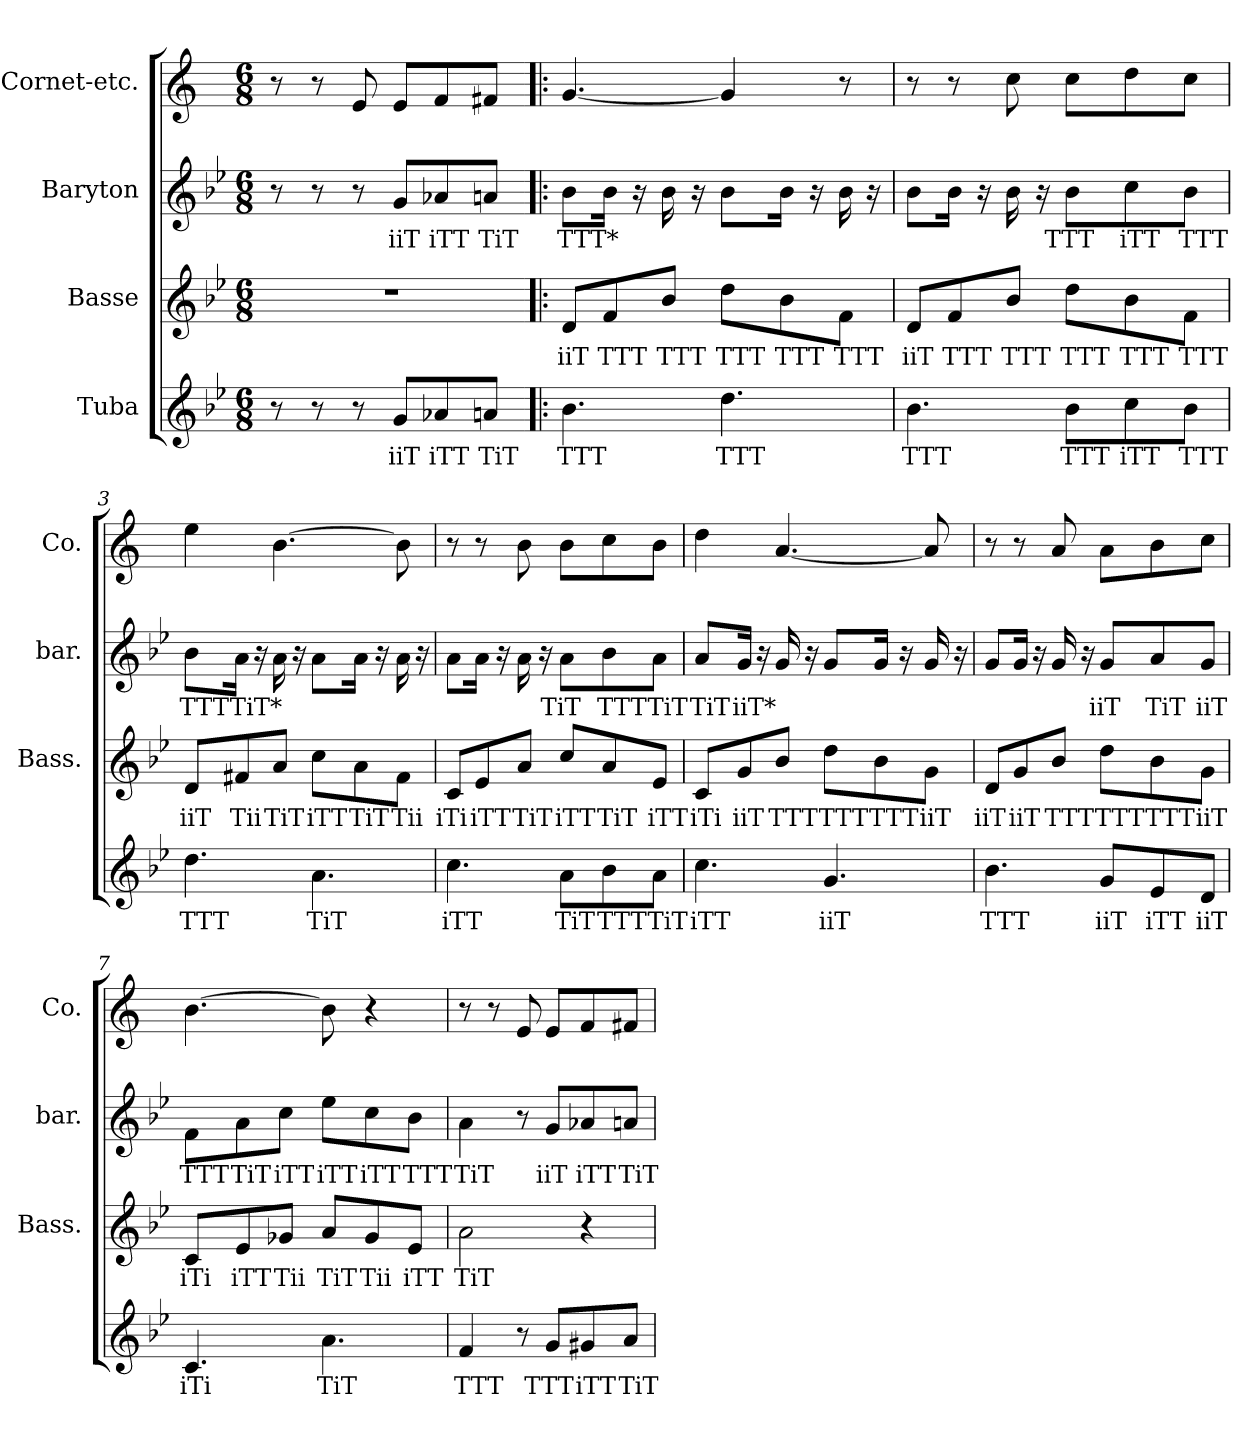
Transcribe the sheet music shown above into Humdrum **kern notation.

**kern	**text	**kern	**text	**kern	**text	**kern
*part4	*part4	*part3	*part3	*part2	*part2	*part1
*staff4	*staff4	*staff3	*staff3	*staff2	*staff2	*staff1
*I"Tuba	*	*I"Basse	*	*I"Baryton	*	*I"Cornet-etc.
*	*	*I'Bass.	*	*I'bar.	*	*I'Co.
*clefG2	*	*clefG2	*	*clefG2	*	*clefG2
*ITrd15c26	*	*ITrd8c14	*	*ITrd8c14	*	*ITrd1c2
*k[b-e-]	*	*k[b-e-]	*	*k[b-e-]	*	*k[b-e-]
*M6/8	*	*M6/8	*	*M6/8	*	*M6/8
*MM90	*	*MM90	*	*MM90	*	*MM90
=	=	=	=	=	=	=
8r	.	2.r	.	8r	.	8r
8r	.	.	.	8r	.	8r
8r	.	.	.	8r	.	8d/
!	!LO:LY:b	!	!	!	!LO:LY:b	!
8GG/L	iiT	.	.	8G/L	iiT	8d/L
!	!LO:LY:b	!	!	!	!LO:LY:b	!
8AA-X/	iTT	.	.	8A-X/	iTT	8e-/
!	!LO:LY:b	!	!	!	!LO:LY:b	!
8AAn/J	TiT	.	.	8An/J	TiT	8en/J
=1!|:	=1!|:	=1!|:	=1!|:	=1!|:	=1!|:	=1!|:
!	!LO:LY:b	!	!LO:LY:b	!	!LO:LY:b	!
4.BB-\	TTT	8D/L	iiT	8B-\L	TTT*	[4.f/
!	!	!	!LO:LY:b	!	!	!
.	.	8F/	TTT	16B-\Jk	.	.
.	.	.	.	16r	.	.
!	!	!	!LO:LY:b	!	!	!
.	.	8B-/J	TTT	16B-\	.	.
.	.	.	.	16r	.	.
!	!LO:LY:b	!	!LO:LY:b	!	!	!
4.D\	TTT	8d\L	TTT	8B-\L	.	4f/]
!	!	!	!LO:LY:b	!	!	!
.	.	8B-\	TTT	16B-\Jk	.	.
.	.	.	.	16r	.	.
!	!	!	!LO:LY:b	!	!	!
.	.	8F\J	TTT	16B-\	.	8r
.	.	.	.	16r	.	.
=2	=2	=2	=2	=2	=2	=2
!	!LO:LY:b	!	!LO:LY:b	!	!	!
4.BB-\	TTT	8D/L	iiT	8B-\L	.	8r
!	!	!	!LO:LY:b	!	!	!
.	.	8F/	TTT	16B-\Jk	.	8r
.	.	.	.	16r	.	.
!	!	!	!LO:LY:b	!	!	!
.	.	8B-/J	TTT	16B-\	.	8b-\
.	.	.	.	16r	.	.
!	!LO:LY:b	!	!LO:LY:b	!	!LO:LY:b	!
8BB-\L	TTT	8d\L	TTT	8B-\L	TTT	8b-\L
!	!LO:LY:b	!	!LO:LY:b	!	!LO:LY:b	!
8C\	iTT	8B-\	TTT	8c\	iTT	8cc\
!	!LO:LY:b	!	!LO:LY:b	!	!LO:LY:b	!
8BB-\J	TTT	8F\J	TTT	8B-\J	TTT	8b-\J
=3	=3	=3	=3	=3	=3	=3
!	!LO:LY:b	!	!LO:LY:b	!	!LO:LY:b	!
4.D\	TTT	8D/L	iiT	8B-\L	TTT	4dd\
!	!	!	!LO:LY:b	!	!LO:LY:b	!
.	.	8F#X/	Tii	16A\Jk	TiT*	.
.	.	.	.	16r	.	.
!	!	!	!LO:LY:b	!	!	!
.	.	8A/J	TiT	16A\	.	[4.a\
.	.	.	.	16r	.	.
!	!LO:LY:b	!	!LO:LY:b	!	!	!
4.AA\	TiT	8c\L	iTT	8A\L	.	.
!	!	!	!LO:LY:b	!	!	!
.	.	8A\	TiT	16A\Jk	.	.
.	.	.	.	16r	.	.
!	!	!	!LO:LY:b	!	!	!
.	.	8F#\J	Tii	16A\	.	8a\]
.	.	.	.	16r	.	.
=4	=4	=4	=4	=4	=4	=4
!	!LO:LY:b	!	!LO:LY:b	!	!	!
4.C\	iTT	8C/L	iTi	8A\L	.	8r
!	!	!	!LO:LY:b	!	!	!
.	.	8E-/	iTT	16A\Jk	.	8r
.	.	.	.	16r	.	.
!	!	!	!LO:LY:b	!	!	!
.	.	8A/J	TiT	16A\	.	8a\
.	.	.	.	16r	.	.
!	!LO:LY:b	!	!LO:LY:b	!	!LO:LY:b	!
8AA\L	TiT	8c/L	iTT	8A\L	TiT	8a\L
!	!LO:LY:b	!	!LO:LY:b	!	!LO:LY:b	!
8BB-\	TTT	8A/	TiT	8B-\	TTT	8b-\
!	!LO:LY:b	!	!LO:LY:b	!	!LO:LY:b	!
8AA\J	TiT	8E-/J	iTT	8A\J	TiT	8a\J
!!LO:PB:g=z
=5	=5	=5	=5	=5	=5	=5
!	!LO:LY:b	!	!LO:LY:b	!	!LO:LY:b	!
4.C\	iTT	8C/L	iTi	8A/L	TiT	4cc\
!	!	!	!LO:LY:b	!	!LO:LY:b	!
.	.	8G/	iiT	16G/Jk	iiT*	.
.	.	.	.	16r	.	.
!	!	!	!LO:LY:b	!	!	!
.	.	8B-/J	TTT	16G/	.	[4.g/
.	.	.	.	16r	.	.
!	!LO:LY:b	!	!LO:LY:b	!	!	!
4.GG/	iiT	8d\L	TTT	8G/L	.	.
!	!	!	!LO:LY:b	!	!	!
.	.	8B-\	TTT	16G/Jk	.	.
.	.	.	.	16r	.	.
!	!	!	!LO:LY:b	!	!	!
.	.	8G\J	iiT	16G/	.	8g/]
.	.	.	.	16r	.	.
=6	=6	=6	=6	=6	=6	=6
!	!LO:LY:b	!	!LO:LY:b	!	!	!
4.BB-\	TTT	8D/L	iiT	8G/L	.	8r
!	!	!	!LO:LY:b	!	!	!
.	.	8G/	iiT	16G/Jk	.	8r
.	.	.	.	16r	.	.
!	!	!	!LO:LY:b	!	!	!
.	.	8B-/J	TTT	16G/	.	8g/
.	.	.	.	16r	.	.
!	!LO:LY:b	!	!LO:LY:b	!	!LO:LY:b	!
8GG/L	iiT	8d\L	TTT	8G/L	iiT	8g\L
!	!LO:LY:b	!	!LO:LY:b	!	!LO:LY:b	!
8EE-/	iTT	8B-\	TTT	8A/	TiT	8a\
!	!LO:LY:b	!	!LO:LY:b	!	!LO:LY:b	!
8DD/J	iiT	8G\J	iiT	8G/J	iiT	8b-\J
=7	=7	=7	=7	=7	=7	=7
!	!LO:LY:b	!	!LO:LY:b	!	!LO:LY:b	!
4.CC/	iTi	8C/L	iTi	8F\L	TTT	[4.a\
!	!	!	!LO:LY:b	!	!LO:LY:b	!
.	.	8E-/	iTT	8A\	TiT	.
!	!	!	!LO:LY:b	!	!LO:LY:b	!
.	.	8G-X/J	Tii	8c\J	iTT	.
!	!LO:LY:b	!	!LO:LY:b	!	!LO:LY:b	!
4.AA\	TiT	8A/L	TiT	8e-\L	iTT	8a\]
!	!	!	!LO:LY:b	!	!LO:LY:b	!
.	.	8G-/	Tii	8c\	iTT	4r
!	!	!	!LO:LY:b	!	!LO:LY:b	!
.	.	8E-/J	iTT	8B-\J	TTT	.
=8	=8	=8	=8	=8	=8	=8
!	!LO:LY:b	!	!LO:LY:b	!	!LO:LY:b	!
4FF/	TTT	2A\	TiT	4A\	TiT	8r
.	.	.	.	.	.	8r
8r	.	.	.	8r	.	8d/
!	!LO:LY:b	!	!	!	!LO:LY:b	!
8GG/L	TTT	.	.	8G/L	iiT	8d/L
!	!LO:LY:b	!	!	!	!LO:LY:b	!
8GG#X/	iTT	4r	.	8A-X/	iTT	8e-/
!	!LO:LY:b	!	!	!	!LO:LY:b	!
8AA/J	TiT	.	.	8An/J	TiT	8en/J
=	=	=	=	=	=	=
*-	*-	*-	*-	*-	*-	*-
